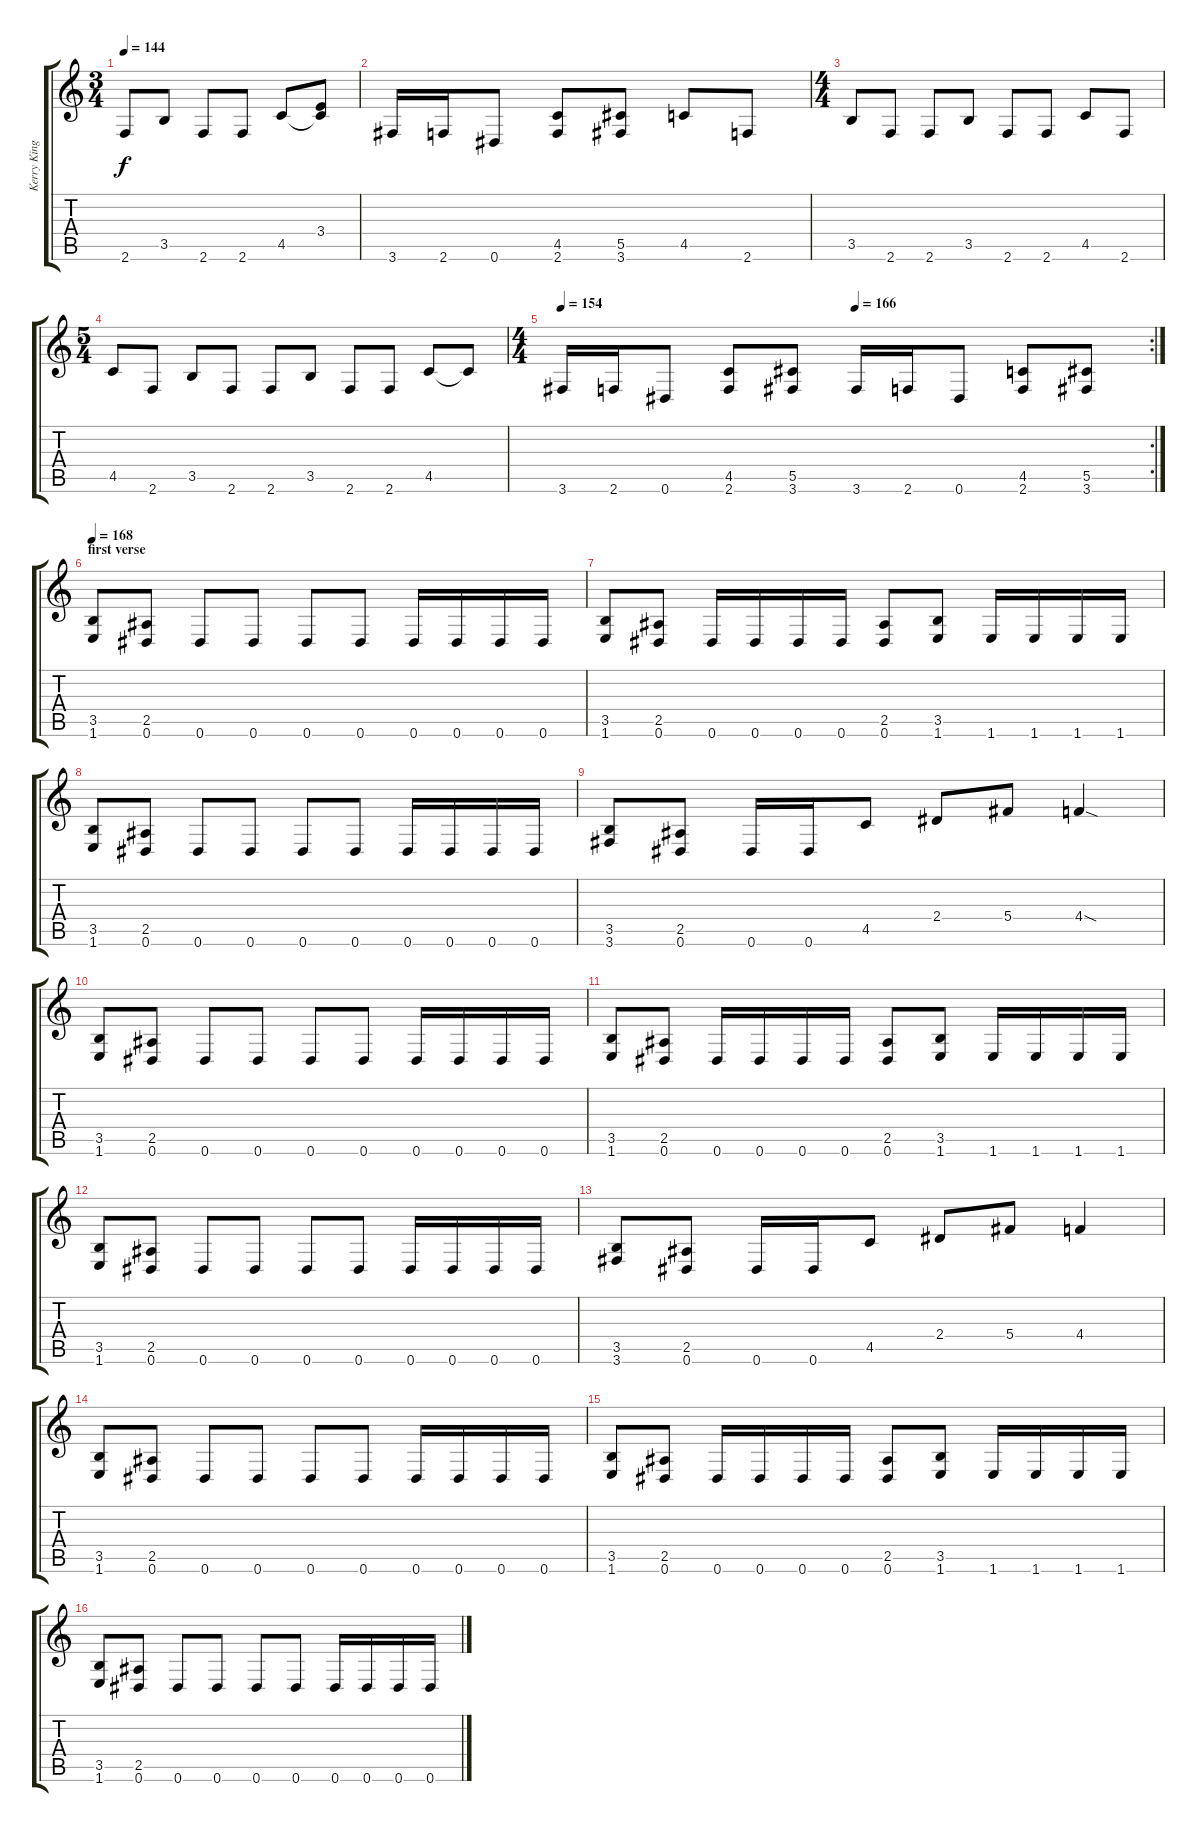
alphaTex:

\track ("Kerry King" "Kerry King") {instrument distortionguitar}
\staff {score tabs}
\tuning (Eb4 Bb3 Gb3 Db3 Ab2 Eb2) {hide}
\ts (3 4)
\tempo 144
\clef g2
\ks c
2.6.8{dy f} 3.5.8 2.6.8 2.6.8 4.5.8 (3.4{t} 4.5{t}).8 |
3.6.16 2.6.16 0.6.8 (4.5 2.6).8 (5.5 3.6).8 4.5.8 2.6.8 |
\ts (4 4)
3.5.8 2.6.8 2.6.8 3.5.8 2.6.8 2.6.8 4.5.8 2.6.8 |
\ts (5 4)
4.5.8 2.6.8 3.5.8 2.6.8 2.6.8 3.5.8 2.6.8 2.6.8 4.5.8 4.5{t}.8 |
\rc 2
\ts (4 4)
\tempo 154
\tempo (166 0.5)
3.6.16 2.6.16 0.6.8 (4.5 2.6).8 (5.5 3.6).8 3.6.16 2.6.16 0.6.8 (4.5 2.6).8 (5.5 3.6).8 |
\section ("" "first verse")
\tempo 168
(3.5 1.6).8 (2.5 0.6).8 0.6.8 0.6.8 0.6.8 0.6.8 0.6.16 0.6.16 0.6.16 0.6.16 |
(3.5 1.6).8 (2.5 0.6).8 0.6.16 0.6.16 0.6.16 0.6.16 (2.5 0.6).8 (3.5 1.6).8 1.6.16 1.6.16 1.6.16 1.6.16 |
(3.5 1.6).8 (2.5 0.6).8 0.6.8 0.6.8 0.6.8 0.6.8 0.6.16 0.6.16 0.6.16 0.6.16 |
(3.5 3.6).8 (2.5 0.6).8 0.6.16 0.6.16 4.5.8 2.4.8 5.4.8 4.4{sod}.4 |
(3.5 1.6).8 (2.5 0.6).8 0.6.8 0.6.8 0.6.8 0.6.8 0.6.16 0.6.16 0.6.16 0.6.16 |
(3.5 1.6).8 (2.5 0.6).8 0.6.16 0.6.16 0.6.16 0.6.16 (2.5 0.6).8 (3.5 1.6).8 1.6.16 1.6.16 1.6.16 1.6.16 |
(3.5 1.6).8 (2.5 0.6).8 0.6.8 0.6.8 0.6.8 0.6.8 0.6.16 0.6.16 0.6.16 0.6.16 |
(3.5 3.6).8 (2.5 0.6).8 0.6.16 0.6.16 4.5.8 2.4.8 5.4.8 4.4.4 |
(3.5 1.6).8 (2.5 0.6).8 0.6.8 0.6.8 0.6.8 0.6.8 0.6.16 0.6.16 0.6.16 0.6.16 |
(3.5 1.6).8 (2.5 0.6).8 0.6.16 0.6.16 0.6.16 0.6.16 (2.5 0.6).8 (3.5 1.6).8 1.6.16 1.6.16 1.6.16 1.6.16 |
(3.5 1.6).8 (2.5 0.6).8 0.6.8 0.6.8 0.6.8 0.6.8 0.6.16 0.6.16 0.6.16 0.6.16
